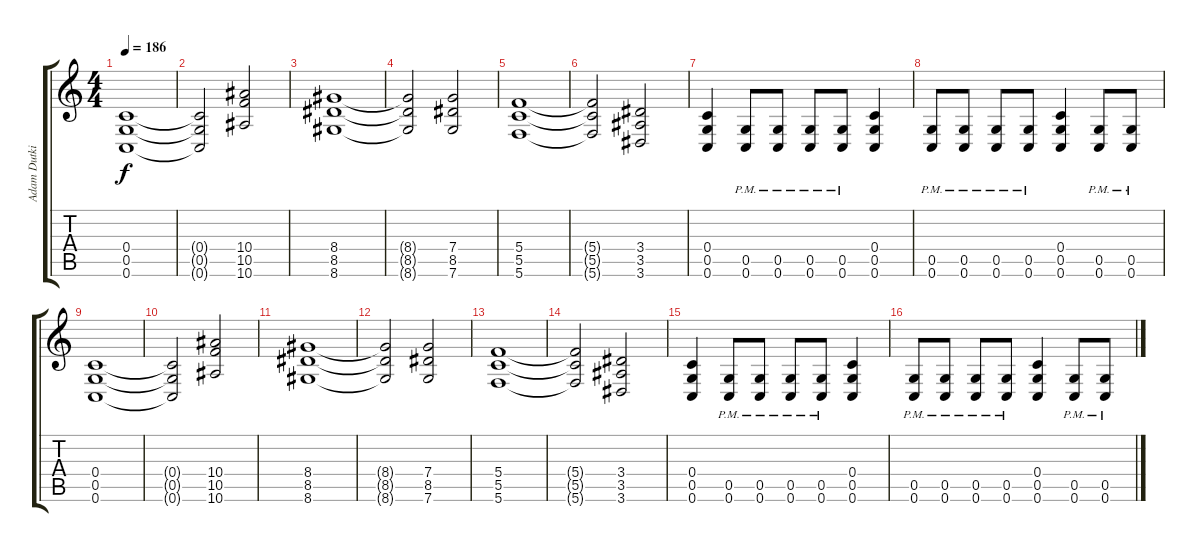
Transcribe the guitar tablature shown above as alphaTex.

\track ("Adam Dutkiewicz" "Adam Dutki") {instrument distortionguitar}
\staff {score tabs}
\tuning (D4 A3 F3 C3 G2 C2) {hide}
\ts (4 4)
\tempo 186
\clef g2
\ks c
(0.4 0.5 0.6).1{dy f} |
(0.4{t} 0.5{t} 0.6{t}).2 (10.4 10.5 10.6).2 |
(8.4 8.5 8.6).1 |
(8.4{t} 8.5{t} 8.6{t}).2 (7.4 8.5 7.6).2 |
(5.4 5.5 5.6).1 |
(5.4{t} 5.5{t} 5.6{t}).2 (3.4 3.5 3.6).2 |
(0.4 0.5 0.6).4 (0.5{pm} 0.6{pm}).8 (0.5{pm} 0.6{pm}).8 (0.5{pm} 0.6{pm}).8 (0.5{pm} 0.6{pm}).8 (0.4 0.5 0.6).4 |
(0.5{pm} 0.6{pm}).8 (0.5{pm} 0.6{pm}).8 (0.5{pm} 0.6{pm}).8 (0.5{pm} 0.6{pm}).8 (0.4 0.5 0.6).4 (0.5{pm} 0.6{pm}).8 (0.5{pm} 0.6{pm}).8 |
(0.4 0.5 0.6).1 |
(0.4{t} 0.5{t} 0.6{t}).2 (10.4 10.5 10.6).2 |
(8.4 8.5 8.6).1 |
(8.4{t} 8.5{t} 8.6{t}).2 (7.4 8.5 7.6).2 |
(5.4 5.5 5.6).1 |
(5.4{t} 5.5{t} 5.6{t}).2 (3.4 3.5 3.6).2 |
(0.4 0.5 0.6).4 (0.5{pm} 0.6{pm}).8 (0.5{pm} 0.6{pm}).8 (0.5{pm} 0.6{pm}).8 (0.5{pm} 0.6{pm}).8 (0.4 0.5 0.6).4 |
(0.5{pm} 0.6{pm}).8 (0.5{pm} 0.6{pm}).8 (0.5{pm} 0.6{pm}).8 (0.5{pm} 0.6{pm}).8 (0.4 0.5 0.6).4 (0.5{pm} 0.6{pm}).8 (0.5{pm} 0.6{pm}).8
